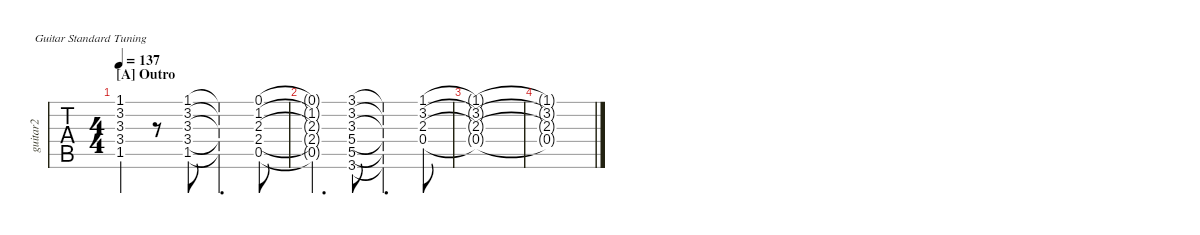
\defaultSystemsLayout 4
\hideDynamics
\bracketExtendMode nobrackets
\track ("Guitar2" "guitar2") {defaultSystemsLayout 4 instrument electricguitarclean}
\staff {tabs}
\tuning (E4 B3 G3 D3 A2 E2)
\ts (4 4)
\section ("A" "Outro")
\tempo 137
\clef g2
\ks f
(1.5{acc b} 3.4{acc forcenatural} 3.3{acc b} 3.2{acc forcenatural} 1.1{acc forcenatural}).4{dy mf} r.8 (1.5{acc b} 3.4{acc forcenatural} 3.3{acc b} 3.2{acc forcenatural} 1.1{acc forcenatural}).8 (1.5{t acc b} 3.4{t acc forcenatural} 3.3{t acc b} 3.2{t acc forcenatural} 1.1{t acc forcenatural}).4{d} (0.5{acc forcenatural} 2.4{acc forcenatural} 2.3{acc forcenatural} 1.2{acc forcenatural} 0.1{acc forcenatural}).8 |
(0.5{t acc forcenatural} 2.4{t acc forcenatural} 2.3{t acc forcenatural} 1.2{t acc forcenatural} 0.1{t acc forcenatural}).4{d} (3.6{acc forcenatural} 5.5{acc forcenatural} 5.4{acc forcenatural} 3.3{acc b} 3.2{acc forcenatural} 3.1{acc forcenatural}).8 (3.6{t acc forcenatural} 5.5{t acc forcenatural} 5.4{t acc forcenatural} 3.3{t acc b} 3.2{t acc forcenatural} 3.1{t acc forcenatural}).4{d} (0.4{acc forcenatural} 2.3{acc forcenatural} 3.2{acc forcenatural} 1.1{acc forcenatural}).8 |
(0.4{t acc forcenatural} 2.3{t acc forcenatural} 3.2{t acc forcenatural} 1.1{t acc forcenatural}).1 |
(0.4{t acc forcenatural} 2.3{t acc forcenatural} 3.2{t acc forcenatural} 1.1{t acc forcenatural}).1
